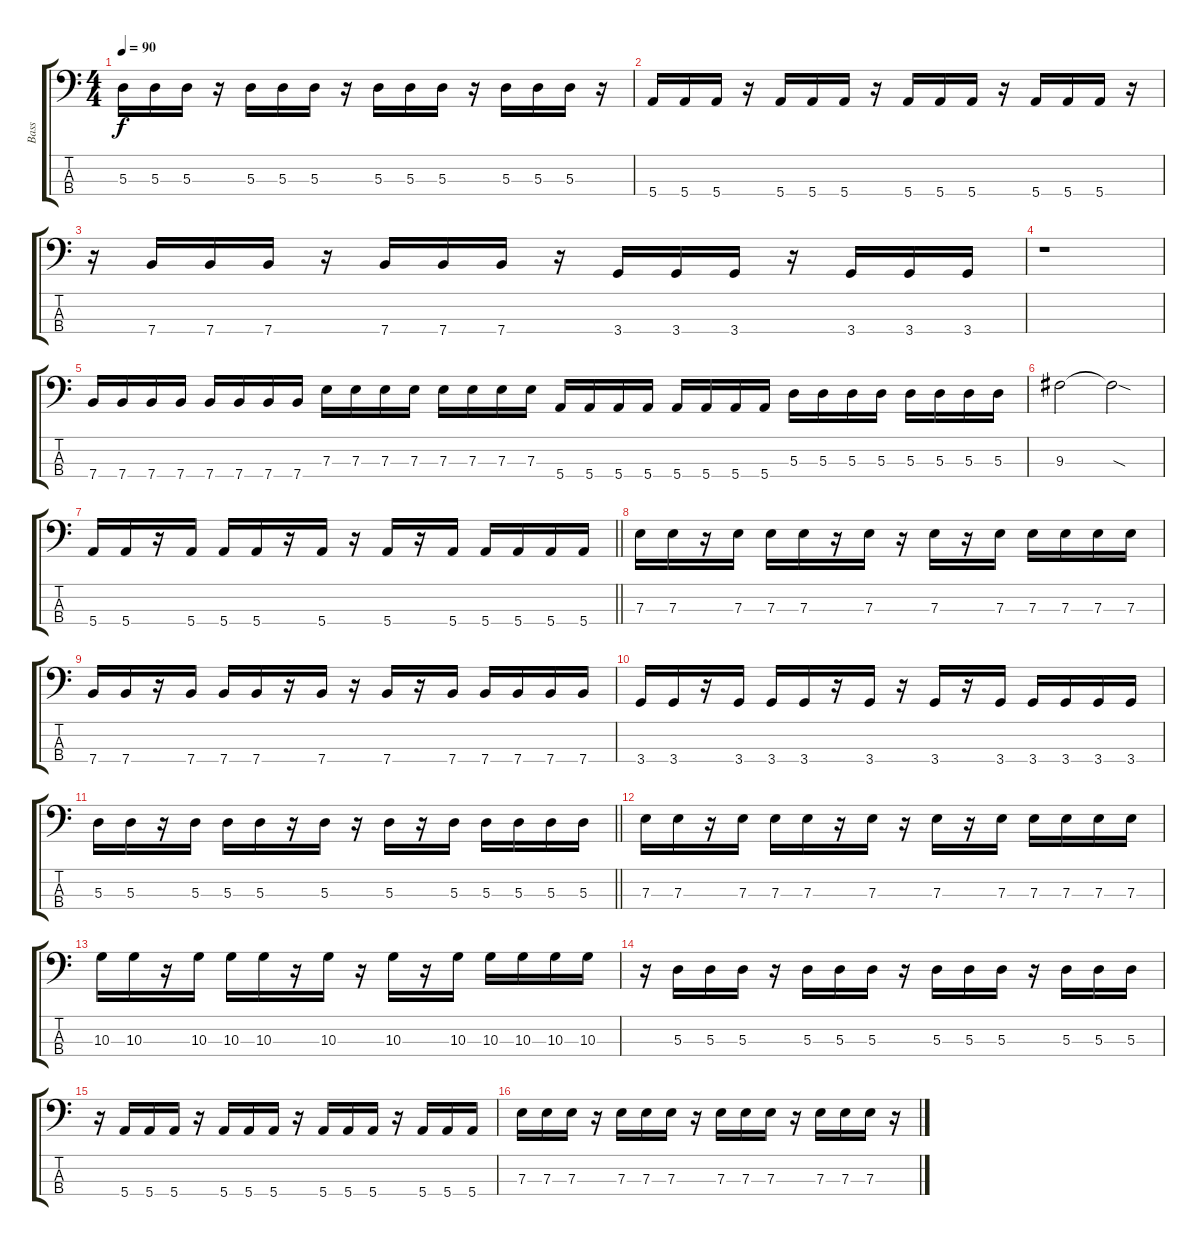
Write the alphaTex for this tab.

\track ("Bass" "Bass") {instrument electricbassfinger}
\staff {score tabs}
\tuning (G2 D2 A1 E1) {hide}
\ts (4 4)
\tempo 90
\clef f4
\ks c
5.3.16{dy f} 5.3.16 5.3.16 r.16 5.3.16 5.3.16 5.3.16 r.16 5.3.16 5.3.16 5.3.16 r.16 5.3.16 5.3.16 5.3.16 r.16 |
5.4.16 5.4.16 5.4.16 r.16 5.4.16 5.4.16 5.4.16 r.16 5.4.16 5.4.16 5.4.16 r.16 5.4.16 5.4.16 5.4.16 r.16 |
r.16 7.4.16 7.4.16 7.4.16 r.16 7.4.16 7.4.16 7.4.16 r.16 3.4.16 3.4.16 3.4.16 r.16 3.4.16 3.4.16 3.4.16 |
r.1 |
7.4.16 7.4.16 7.4.16 7.4.16 7.4.16 7.4.16 7.4.16 7.4.16 7.3.16 7.3.16 7.3.16 7.3.16 7.3.16 7.3.16 7.3.16 7.3.16 5.4.16 5.4.16 5.4.16 5.4.16 5.4.16 5.4.16 5.4.16 5.4.16 5.3.16 5.3.16 5.3.16 5.3.16 5.3.16 5.3.16 5.3.16 5.3.16 |
9.3.2 9.3{sod t}.2 |
\barLineRight lightlight
5.4.16 5.4.16 r.16 5.4.16 5.4.16 5.4.16 r.16 5.4.16 r.16 5.4.16 r.16 5.4.16 5.4.16 5.4.16 5.4.16 5.4.16 |
7.3.16 7.3.16 r.16 7.3.16 7.3.16 7.3.16 r.16 7.3.16 r.16 7.3.16 r.16 7.3.16 7.3.16 7.3.16 7.3.16 7.3.16 |
7.4.16 7.4.16 r.16 7.4.16 7.4.16 7.4.16 r.16 7.4.16 r.16 7.4.16 r.16 7.4.16 7.4.16 7.4.16 7.4.16 7.4.16 |
3.4.16 3.4.16 r.16 3.4.16 3.4.16 3.4.16 r.16 3.4.16 r.16 3.4.16 r.16 3.4.16 3.4.16 3.4.16 3.4.16 3.4.16 |
\barLineRight lightlight
5.3.16 5.3.16 r.16 5.3.16 5.3.16 5.3.16 r.16 5.3.16 r.16 5.3.16 r.16 5.3.16 5.3.16 5.3.16 5.3.16 5.3.16 |
7.3.16 7.3.16 r.16 7.3.16 7.3.16 7.3.16 r.16 7.3.16 r.16 7.3.16 r.16 7.3.16 7.3.16 7.3.16 7.3.16 7.3.16 |
10.3.16 10.3.16 r.16 10.3.16 10.3.16 10.3.16 r.16 10.3.16 r.16 10.3.16 r.16 10.3.16 10.3.16 10.3.16 10.3.16 10.3.16 |
r.16 5.3.16 5.3.16 5.3.16 r.16 5.3.16 5.3.16 5.3.16 r.16 5.3.16 5.3.16 5.3.16 r.16 5.3.16 5.3.16 5.3.16 |
r.16 5.4.16 5.4.16 5.4.16 r.16 5.4.16 5.4.16 5.4.16 r.16 5.4.16 5.4.16 5.4.16 r.16 5.4.16 5.4.16 5.4.16 |
7.3.16 7.3.16 7.3.16 r.16 7.3.16 7.3.16 7.3.16 r.16 7.3.16 7.3.16 7.3.16 r.16 7.3.16 7.3.16 7.3.16 r.16
